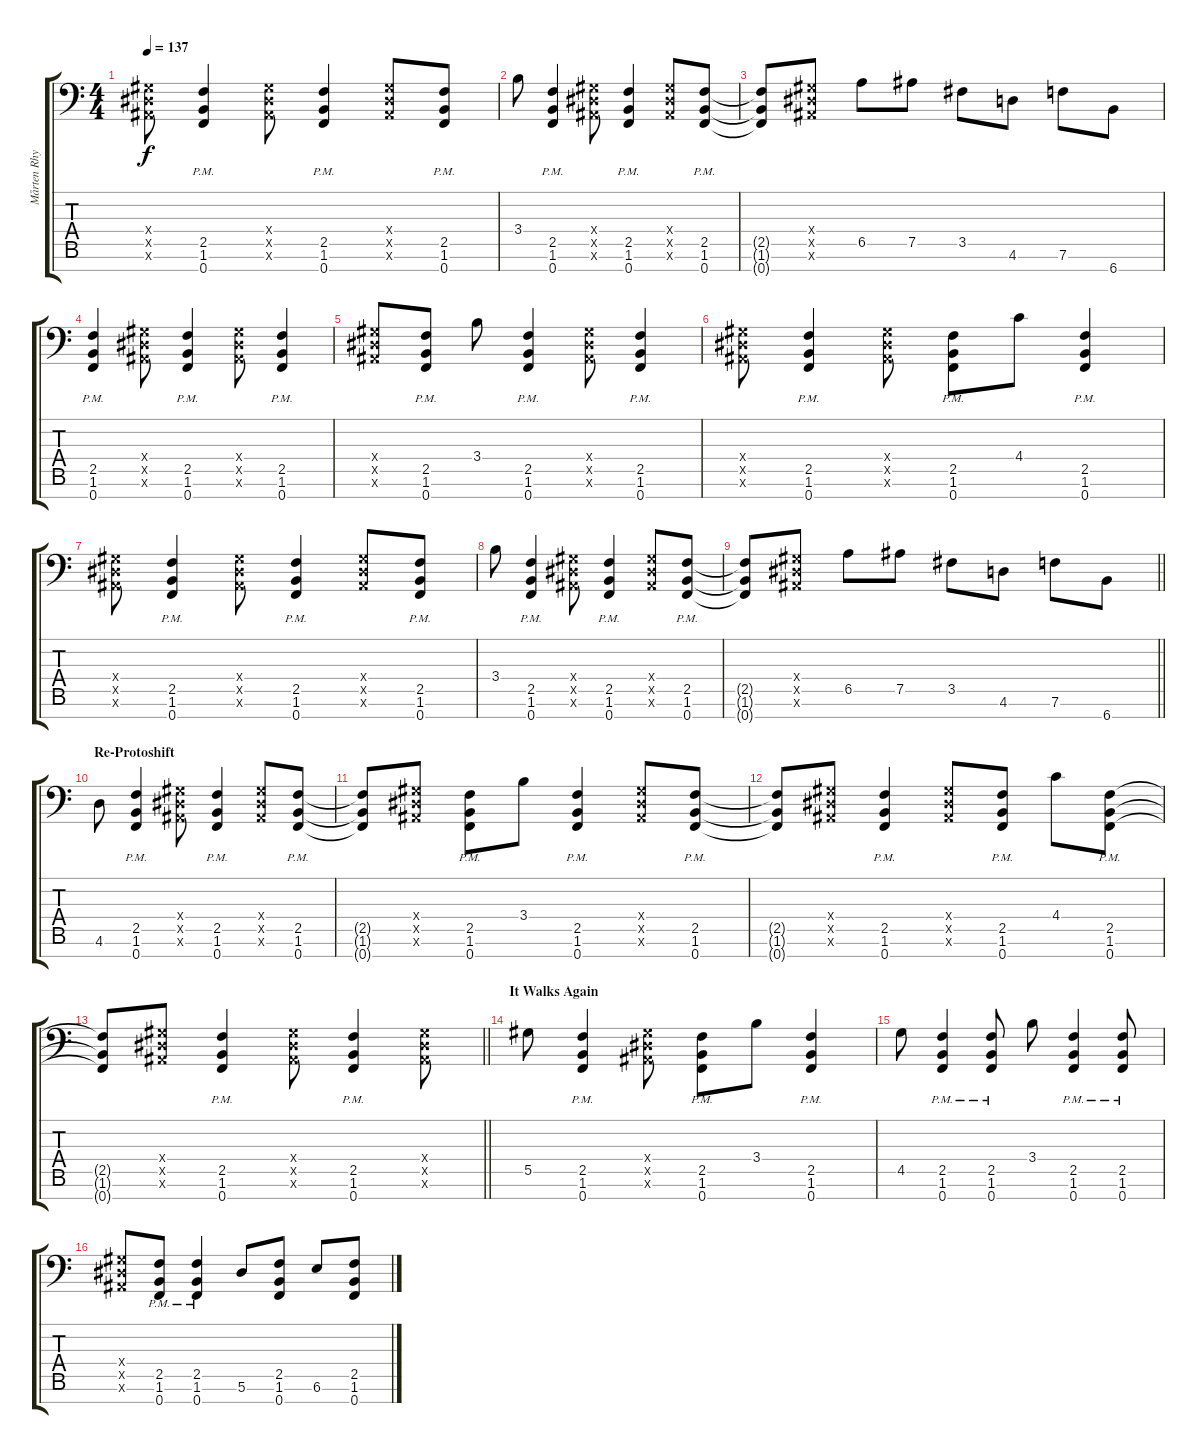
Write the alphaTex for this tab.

\track ("Mårten Rhythm" "Mårten Rhy") {instrument distortionguitar}
\staff {score tabs}
\tuning (Bb3 Gb3 Db3 Ab2 Eb2 Bb1 F1) {hide}
\ts (4 4)
\tempo 137
\clef f4
\ks c
(0.4{x} 0.5{x} 0.6{x}).8{dy f} (2.5{pm} 1.6{pm} 0.7{pm}).4 (0.4{x} 0.5{x} 0.6{x}).8 (2.5{pm} 1.6{pm} 0.7{pm}).4 (0.4{x} 0.5{x} 0.6{x}).8 (2.5{pm} 1.6 0.7).8 |
3.4.8 (2.5{pm} 1.6{pm} 0.7{pm}).4 (0.4{x} 0.5{x} 0.6{x}).8 (2.5{pm} 1.6{pm} 0.7{pm}).4 (0.4{x} 0.5{x} 0.6{x}).8 (2.5{pm} 1.6{pm} 0.7{pm}).8 |
(2.5{t} 1.6{t} 0.7{t}).8 (0.4{x} 0.5{x} 0.6{x}).8 6.5.8 7.5.8 3.5.8 4.6.8 7.6.8 6.7.8 |
(2.5{pm} 1.6{pm} 0.7{pm}).4 (0.4{x} 0.5{x} 0.6{x}).8 (2.5{pm} 1.6{pm} 0.7{pm}).4 (0.4{x} 0.5{x} 0.6{x}).8 (2.5{pm} 1.6{pm} 0.7{pm}).4 |
(0.4{x} 0.5{x} 0.6{x}).8 (2.5{pm} 1.6 0.7).8 3.4.8 (2.5{pm} 1.6{pm} 0.7{pm}).4 (0.4{x} 0.5{x} 0.6{x}).8 (2.5{pm} 1.6{pm} 0.7{pm}).4 |
(0.4{x} 0.5{x} 0.6{x}).8 (2.5{pm} 1.6{pm} 0.7{pm}).4 (0.4{x} 0.5{x} 0.6{x}).8 (2.5{pm} 1.6 0.7).8 4.4.8 (2.5{pm} 1.6{pm} 0.7{pm}).4 |
(0.4{x} 0.5{x} 0.6{x}).8 (2.5{pm} 1.6{pm} 0.7{pm}).4 (0.4{x} 0.5{x} 0.6{x}).8 (2.5{pm} 1.6{pm} 0.7{pm}).4 (0.4{x} 0.5{x} 0.6{x}).8 (2.5{pm} 1.6 0.7).8 |
3.4.8 (2.5{pm} 1.6{pm} 0.7{pm}).4 (0.4{x} 0.5{x} 0.6{x}).8 (2.5{pm} 1.6{pm} 0.7{pm}).4 (0.4{x} 0.5{x} 0.6{x}).8 (2.5{pm} 1.6{pm} 0.7{pm}).8 |
\barLineRight lightlight
(2.5{t} 1.6{t} 0.7{t}).8 (0.4{x} 0.5{x} 0.6{x}).8 6.5.8 7.5.8 3.5.8 4.6.8 7.6.8 6.7.8 |
\section ("" "Re-Protoshift")
4.6.8 (2.5{pm} 1.6{pm} 0.7{pm}).4 (0.4{x} 0.5{x} 0.6{x}).8 (2.5{pm} 1.6{pm} 0.7{pm}).4 (0.4{x} 0.5{x} 0.6{x}).8 (2.5{pm} 1.6{pm} 0.7{pm}).8 |
(2.5{t} 1.6{t} 0.7{t}).8 (0.4{x} 0.5{x} 0.6{x}).8 (2.5{pm} 1.6 0.7).8 3.4.8 (2.5{pm} 1.6{pm} 0.7{pm}).4 (0.4{x} 0.5{x} 0.6{x}).8 (2.5{pm} 1.6{pm} 0.7{pm}).8 |
(2.5{t} 1.6{t} 0.7{t}).8 (0.4{x} 0.5{x} 0.6{x}).8 (2.5{pm} 1.6{pm} 0.7{pm}).4 (0.4{x} 0.5{x} 0.6{x}).8 (2.5{pm} 1.6 0.7).8 4.4.8 (2.5{pm} 1.6{pm} 0.7{pm}).8 |
\barLineRight lightlight
(2.5{t} 1.6{t} 0.7{t}).8 (0.4{x} 0.5{x} 0.6{x}).8 (2.5{pm} 1.6{pm} 0.7{pm}).4 (0.4{x} 0.5{x} 0.6{x}).8 (2.5{pm} 1.6{pm} 0.7{pm}).4 (0.4{x} 0.5{x} 0.6{x}).8 |
\section ("" "It Walks Again")
5.5.8 (2.5{pm} 1.6{pm} 0.7{pm}).4 (0.4{x} 0.5{x} 0.6{x}).8 (2.5{pm} 1.6{pm} 0.7{pm}).8 3.4.8 (2.5{pm} 1.6{pm} 0.7{pm}).4 |
4.5.8 (2.5{pm} 1.6{pm} 0.7{pm}).4 (2.5{pm} 1.6{pm} 0.7{pm}).8 3.4.8 (2.5{pm} 1.6{pm} 0.7{pm}).4 (2.5{pm} 1.6{pm} 0.7{pm}).8 |
(0.4{x} 0.5{x} 0.6{x}).8 (2.5{pm} 1.6{pm} 0.7{pm}).8 (2.5{pm} 1.6{pm} 0.7{pm}).4 5.6.8 (2.5 1.6 0.7).8 6.6.8 (2.5 1.6 0.7).8
